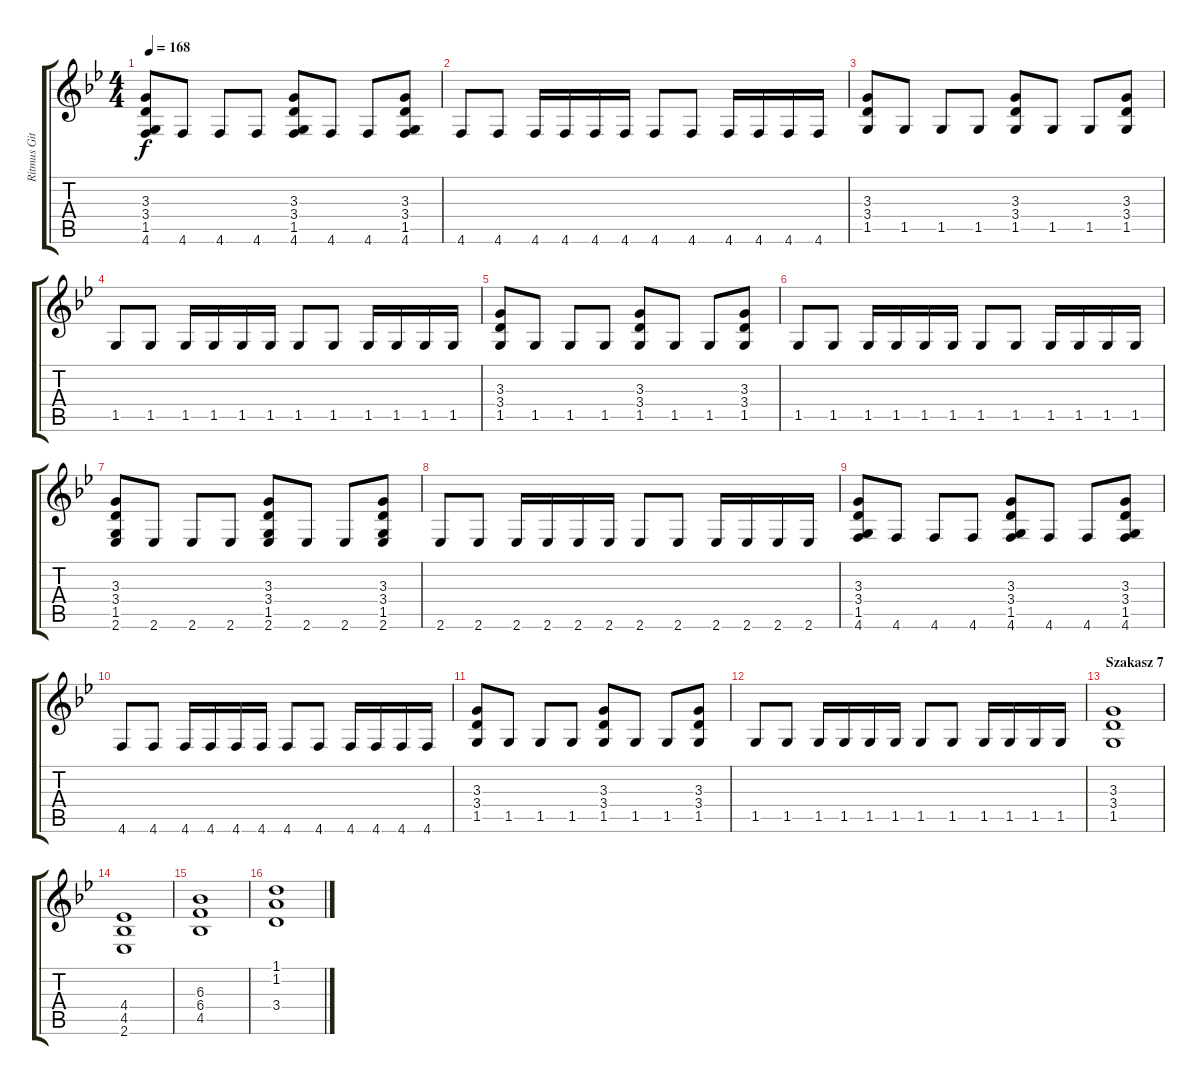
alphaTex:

\track ("Ritmus Gitár 2" "Ritmus Git") {instrument distortionguitar}
\staff {score tabs}
\tuning (Db4 Ab3 E3 B2 Gb2 Db2) {hide}
\ts (4 4)
\tempo 168
\clef g2
\ks gminor
(3.3 3.4 1.5 4.6).8{dy f} 4.6.8 4.6.8 4.6.8 (3.3 3.4 1.5 4.6).8 4.6.8 4.6.8 (3.3 3.4 1.5 4.6).8 |
4.6.8 4.6.8 4.6.16 4.6.16 4.6.16 4.6.16 4.6.8 4.6.8 4.6.16 4.6.16 4.6.16 4.6.16 |
(3.3 3.4 1.5).8 1.5.8 1.5.8 1.5.8 (3.3 3.4 1.5).8 1.5.8 1.5.8 (3.3 3.4 1.5).8 |
1.5.8 1.5.8 1.5.16 1.5.16 1.5.16 1.5.16 1.5.8 1.5.8 1.5.16 1.5.16 1.5.16 1.5.16 |
(3.3 3.4 1.5).8 1.5.8 1.5.8 1.5.8 (3.3 3.4 1.5).8 1.5.8 1.5.8 (3.3 3.4 1.5).8 |
1.5.8 1.5.8 1.5.16 1.5.16 1.5.16 1.5.16 1.5.8 1.5.8 1.5.16 1.5.16 1.5.16 1.5.16 |
(3.3 3.4 1.5 2.6).8 2.6.8 2.6.8 2.6.8 (3.3 3.4 1.5 2.6).8 2.6.8 2.6.8 (3.3 3.4 1.5 2.6).8 |
2.6.8 2.6.8 2.6.16 2.6.16 2.6.16 2.6.16 2.6.8 2.6.8 2.6.16 2.6.16 2.6.16 2.6.16 |
(3.3 3.4 1.5 4.6).8 4.6.8 4.6.8 4.6.8 (3.3 3.4 1.5 4.6).8 4.6.8 4.6.8 (3.3 3.4 1.5 4.6).8 |
4.6.8 4.6.8 4.6.16 4.6.16 4.6.16 4.6.16 4.6.8 4.6.8 4.6.16 4.6.16 4.6.16 4.6.16 |
(3.3 3.4 1.5).8 1.5.8 1.5.8 1.5.8 (3.3 3.4 1.5).8 1.5.8 1.5.8 (3.3 3.4 1.5).8 |
1.5.8 1.5.8 1.5.16 1.5.16 1.5.16 1.5.16 1.5.8 1.5.8 1.5.16 1.5.16 1.5.16 1.5.16 |
\section ("" "Szakasz 7")
(3.3 3.4 1.5).1 |
(4.4 4.5 2.6).1 |
(6.3 6.4 4.5).1 |
(1.1 1.2 3.4).1
